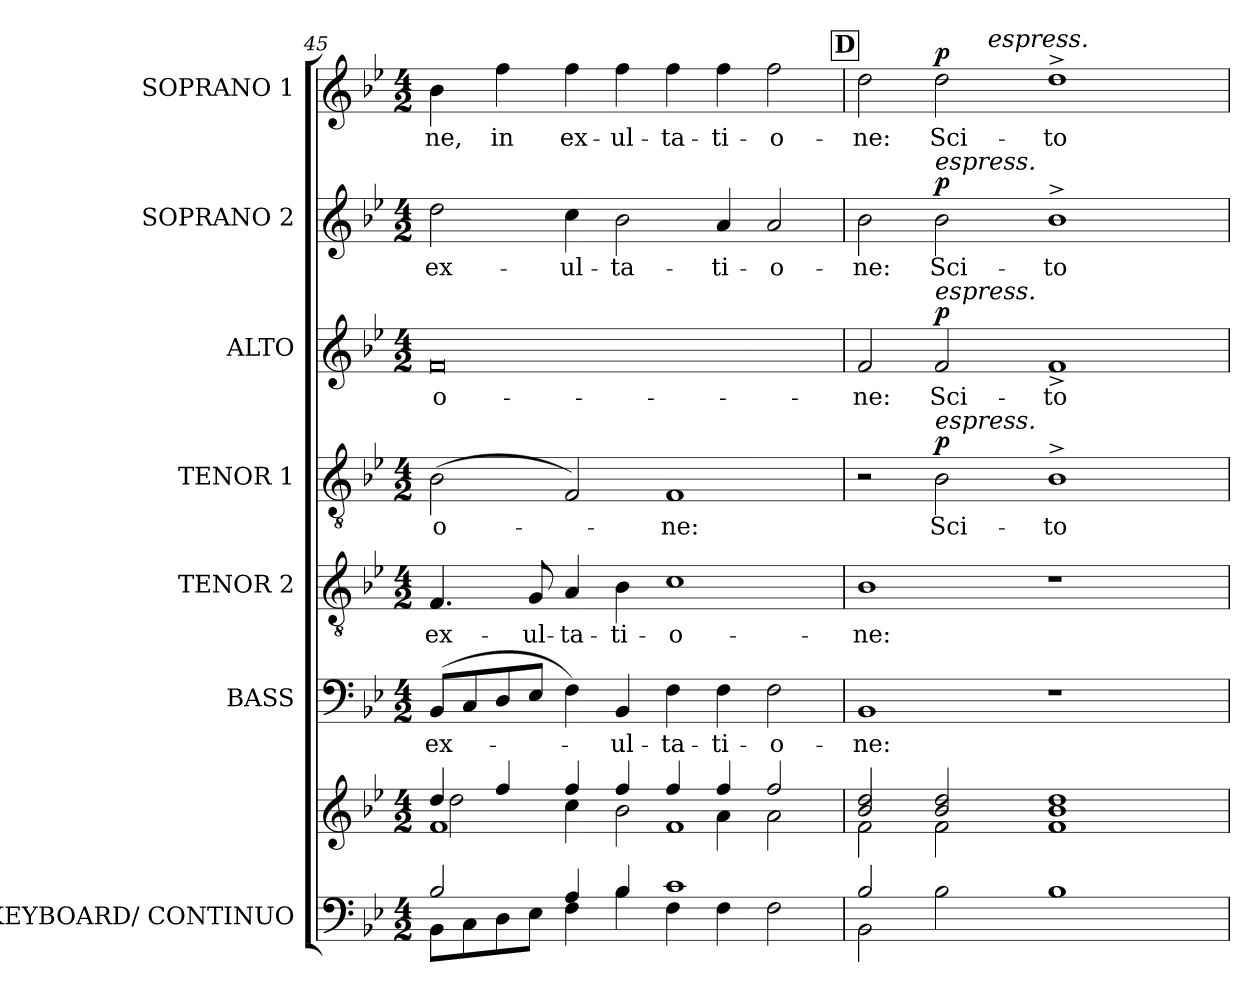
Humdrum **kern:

**kern	**kern	**kern	**text	**kern	**text	**kern	**text	**dynam	**kern	**text	**dynam	**kern	**text	**dynam	**kern	**text	**dynam
*part7	*part7	*part6	*part6	*part5	*part5	*part4	*part4	*part4	*part3	*part3	*part3	*part2	*part2	*part2	*part1	*part1	*part1
*staff8	*staff7	*staff6	*staff6	*staff5	*staff5	*staff4	*staff4	*staff4	*staff3	*staff3	*staff3	*staff2	*staff2	*staff2	*staff1	*staff1	*staff1
*I"KEYBOARD/ CONTINUO	*	*I"BASS	*	*I"TENOR 2	*	*I"TENOR 1	*	*	*I"ALTO	*	*	*I"SOPRANO 2	*	*	*I"SOPRANO 1	*	*
*I'Kbd.	*	*I'B.	*	*I'T2.	*	*I'T1.	*	*	*I'A.	*	*	*I'S2.	*	*	*I'S1.	*	*
*clefF4	*clefG2	*clefF4	*	*clefGv2	*	*clefGv2	*	*	*clefG2	*	*	*clefG2	*	*	*clefG2	*	*
*	*	*	*	*ITrd7c12	*	*ITrd7c12	*	*	*	*	*	*	*	*	*	*	*
*k[b-e-]	*k[b-e-]	*k[b-e-]	*	*k[b-e-]	*	*k[b-e-]	*	*	*k[b-e-]	*	*	*k[b-e-]	*	*	*k[b-e-]	*	*
*B-:	*B-:	*B-:	*	*B-:	*	*B-:	*	*	*B-:	*	*	*B-:	*	*	*B-:	*	*
*M4/2	*M4/2	*M4/2	*	*M4/2	*	*M4/2	*	*	*M4/2	*	*	*M4/2	*	*	*M4/2	*	*
=45	=45	=45	=45	=45	=45	=45	=45	=45	=45	=45	=45	=45	=45	=45	=45	=45	=45
*^	*^	*	*	*	*	*	*	*	*	*	*	*	*	*	*	*	*
*	*	*	*^	*	*	*	*	*	*	*	*	*	*	*	*	*	*	*	*
!	!	!	!	!	!	!LO:LY:b:color=#000000	!	!	!	!	!	!	!	!	!	!	!	!	!	!
!	!	!	!	!	!	!	!	!LO:LY:b:color=#000000	!	!	!	!	!	!	!	!	!	!	!	!
!	!	!	!	!	!	!	!	!	!	!LO:LY:b:color=#000000	!	!	!	!	!	!	!	!	!	!
!	!	!	!	!	!	!	!	!	!	!	!	!	!LO:LY:b:color=#000000	!	!	!	!	!	!	!
!	!	!	!	!	!	!	!	!	!	!	!	!	!	!	!	!LO:LY:b:color=#000000	!	!	!	!
!	!	!	!	!	!	!	!	!	!	!	!	!	!	!	!	!	!	!	!LO:LY:b:color=#000000	!
2B-i/	8BB-i\L	4ddi/	1fi	2ddi\	(8BB-i/L	ex-	4.FFi/	ex-	(2BB-i\	-o-	.	0fi	-o-	.	2ddi\	ex-	.	4b-i\	-ne,	.
.	8Ci\	.	.	.	8Ci/	.	.	.	.	.	.	.	.	.	.	.	.	.	.	.
!	!	!	!	!	!	!	!	!	!	!	!	!	!	!	!	!	!	!	!LO:LY:b:color=#000000	!
.	8Di\	4ffi/	.	.	8Di/	.	.	.	.	.	.	.	.	.	.	.	.	4ffi\	in	.
!	!	!	!	!	!	!	!	!LO:LY:b:color=#000000	!	!	!	!	!	!	!	!	!	!	!	!
.	8E-i\J	.	.	.	8E-i/J	.	8GGi/	-ul-	.	.	.	.	.	.	.	.	.	.	.	.
!	!	!	!	!	!	!	!	!LO:LY:b:color=#000000	!	!	!	!	!	!	!	!	!	!	!	!
!	!	!	!	!	!	!	!	!	!	!	!	!	!	!	!	!LO:LY:b:color=#000000	!	!	!	!
!	!	!	!	!	!	!	!	!	!	!	!	!	!	!	!	!	!	!	!LO:LY:b:color=#000000	!
4Ai/	4Fi\	4ffi/	.	4cci\	4Fi\)	.	4AAi/	-ta-	2FFi/)	.	.	.	.	.	4cci\	-ul-	.	4ffi\	ex-	.
!	!	!	!	!	!	!LO:LY:b:color=#000000	!	!	!	!	!	!	!	!	!	!	!	!	!	!
!	!	!	!	!	!	!	!	!LO:LY:b:color=#000000	!	!	!	!	!	!	!	!	!	!	!	!
!	!	!	!	!	!	!	!	!	!	!	!	!	!	!	!	!LO:LY:b:color=#000000	!	!	!	!
!	!	!	!	!	!	!	!	!	!	!	!	!	!	!	!	!	!	!	!LO:LY:b:color=#000000	!
4B-i/	4B-i\	4ffi/	.	2b-i\	4BB-i/	-ul-	4BB-i\	-ti-	.	.	.	.	.	.	2b-i\	-ta-	.	4ffi\	-ul-	.
!	!	!	!	!	!	!LO:LY:b:color=#000000	!	!	!	!	!	!	!	!	!	!	!	!	!	!
!	!	!	!	!	!	!	!	!LO:LY:b:color=#000000	!	!	!	!	!	!	!	!	!	!	!	!
!	!	!	!	!	!	!	!	!	!	!LO:LY:b:color=#000000	!	!	!	!	!	!	!	!	!	!
!	!	!	!	!	!	!	!	!	!	!	!	!	!	!	!	!	!	!	!LO:LY:b:color=#000000	!
1ci	4Fi\	4ffi/	1fi	.	4Fi\	-ta-	1Ci	-o-	1FFi	-ne:	.	.	.	.	.	.	.	4ffi\	-ta-	.
!	!	!	!	!	!	!LO:LY:b:color=#000000	!	!	!	!	!	!	!	!	!	!	!	!	!	!
!	!	!	!	!	!	!	!	!	!	!	!	!	!	!	!	!LO:LY:b:color=#000000	!	!	!	!
!	!	!	!	!	!	!	!	!	!	!	!	!	!	!	!	!	!	!	!LO:LY:b:color=#000000	!
.	4Fi\	4ffi/	.	4ai\	4Fi\	-ti-	.	.	.	.	.	.	.	.	4ai/	-ti-	.	4ffi\	-ti-	.
!	!	!	!	!	!	!LO:LY:b:color=#000000	!	!	!	!	!	!	!	!	!	!	!	!	!	!
!	!	!	!	!	!	!	!	!	!	!	!	!	!	!	!	!LO:LY:b:color=#000000	!	!	!	!
!	!	!	!	!	!	!	!	!	!	!	!	!	!	!	!	!	!	!	!LO:LY:b:color=#000000	!
.	2Fi\	2ffi/	.	2ai\	2Fi\	-o-	.	.	.	.	.	.	.	.	2ai/	-o-	.	2ffi\	-o-	.
*	*	*	*v	*v	*	*	*	*	*	*	*	*	*	*	*	*	*	*	*	*
!!LO:REH:place=s1:B:color=#000000:enc=box:fs=14.8553:t=D
=46	=46	=46	=46	=46	=46	=46	=46	=46	=46	=46	=46	=46	=46	=46	=46	=46	=46	=46	=46
*	*	*	*^	*	*	*	*	*	*	*	*	*	*	*	*	*	*	*	*
!	!	!	!	!	!	!LO:LY:b:color=#000000	!	!	!	!	!	!	!	!	!	!	!	!	!	!
*	*	*	*v	*v	*	*	*	*	*	*	*	*	*	*	*	*	*	*	*	*
*	*	*	*^	*	*	*	*	*	*	*	*	*	*	*	*	*	*	*	*
!	!	!	!	!	!	!	!	!LO:LY:b:color=#000000	!	!	!	!	!	!	!	!	!	!	!	!
*	*	*	*v	*v	*	*	*	*	*	*	*	*	*	*	*	*	*	*	*	*
*	*	*	*^	*	*	*	*	*	*	*	*	*	*	*	*	*	*	*	*
!	!	!	!	!	!	!	!	!	!	!	!	!	!LO:LY:b:color=#000000	!	!	!	!	!	!	!
*	*	*	*v	*v	*	*	*	*	*	*	*	*	*	*	*	*	*	*	*	*
*	*	*	*^	*	*	*	*	*	*	*	*	*	*	*	*	*	*	*	*
!	!	!	!	!	!	!	!	!	!	!	!	!	!	!	!	!LO:LY:b:color=#000000	!	!	!	!
*	*	*	*v	*v	*	*	*	*	*	*	*	*	*	*	*	*	*	*	*	*
*	*	*	*^	*	*	*	*	*	*	*	*	*	*	*	*	*	*	*	*
!	!	!	!	!	!	!	!	!	!	!	!	!	!	!	!	!	!	!	!LO:LY:b:color=#000000	!
*	*	*	*v	*v	*	*	*	*	*	*	*	*	*	*	*	*	*	*^	*	*
2B-i/	2BB-i\	2b-i/ 2ddi	2fi\	1BB-i	-ne:	1BB-i	-ne:	2r	.	.	2fi/	-ne:	.	2b-i\	-ne:	.	2ddi\	2ryy	-ne:	.
!	!	!	!	!	!	!	!	!	!LO:LY:b:color=#000000	!	!	!	!	!	!	!	!	!	!	!
!	!	!	!	!	!	!	!	!	!	!	!	!LO:LY:b:color=#000000	!	!	!	!	!	!	!	!
!	!	!	!	!	!	!	!	!	!	!	!	!	!	!	!LO:LY:b:color=#000000	!	!	!	!	!
!	!	!	!	!	!	!	!	!	!	!	!	!	!	!LO:TX:a:i:t=espress.	!	!	!	!	!	!
!	!	!	!	!	!	!	!	!	!	!	!LO:TX:a:i:t=espress.	!	!	!	!	!	!	!	!	!
!	!	!	!	!	!	!	!	!LO:TX:a:i:t=espress.	!	!	!	!	!	!	!	!	!	!	!	!
!	!	!	!	!	!	!	!	!	!	!	!	!	!	!	!	!	!	!	!LO:LY:b:color=#000000	!
2ryy	2B-i\	2b-i/ 2ddi	2fi\	.	.	.	.	2BB-i\	Sci-	p	2fi/	Sci-	p	2b-i\	Sci-	p	2ddi\	8ryy	Sci-	p
.	.	.	.	.	.	.	.	.	.	.	.	.	.	.	.	.	.	32ryy	.	.
.	.	.	.	.	.	.	.	.	.	.	.	.	.	.	.	.	.	256..ryy	.	.
!	!	!	!	!	!	!	!	!	!	!	!	!	!	!	!	!	!	!LO:TX:a:i:t=espress.	!	!
.	.	.	.	.	.	.	.	.	.	.	.	.	.	.	.	.	.	1ryy	.	.
!	!	!	!	!	!	!	!	!	!LO:LY:b:color=#000000	!	!	!	!	!	!	!	!	!	!	!
!	!	!	!	!	!	!	!	!	!	!	!	!LO:LY:b:color=#000000	!	!	!	!	!	!	!	!
!	!	!	!	!	!	!	!	!	!	!	!	!	!	!	!LO:LY:b:color=#000000	!	!	!	!	!
!	!	!	!	!	!	!	!	!	!	!	!	!	!	!	!	!	!	!	!LO:LY:b:color=#000000	!
1ryy	1B-i	1b-i 1ddi	1fi	1r	.	1r	.	1BB-^i	-to-	.	1f^i	-to-	.	1b-^i	-to-	.	1dd^i	.	-to-	.
.	.	.	.	.	.	.	.	.	.	.	.	.	.	.	.	.	.	4ryy	.	.
.	.	.	.	.	.	.	.	.	.	.	.	.	.	.	.	.	.	16ryy	.	.
.	.	.	.	.	.	.	.	.	.	.	.	.	.	.	.	.	.	64ryy	.	.
.	.	.	.	.	.	.	.	.	.	.	.	.	.	.	.	.	.	128ryy	.	.
.	.	.	.	.	.	.	.	.	.	.	.	.	.	.	.	.	.	1024ryy	.	.
*v	*v	*	*	*	*	*	*	*	*	*	*	*	*	*	*	*	*v	*v	*	*
*	*v	*v	*	*	*	*	*	*	*	*	*	*	*	*	*	*	*	*
=	=	=	=	=	=	=	=	=	=	=	=	=	=	=	=	=	=
*-	*-	*-	*-	*-	*-	*-	*-	*-	*-	*-	*-	*-	*-	*-	*-	*-	*-
